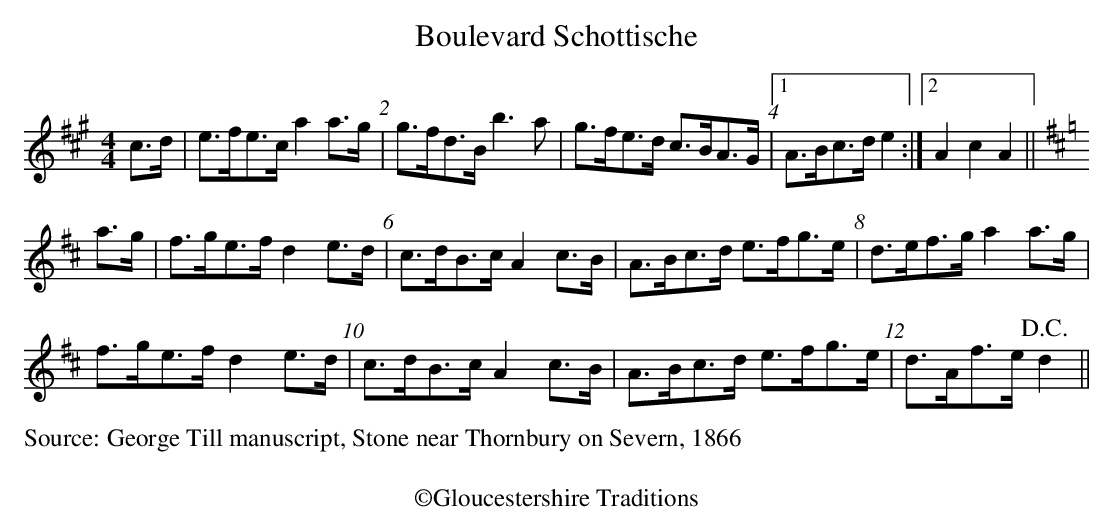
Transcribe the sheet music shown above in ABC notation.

X:1
T:Boulevard Schottische
U:P=!D.C.!
M:4/4
L:1/8
K:A
c>d | e>fe>c a2 a>g | g>fd>B  b3 a | g>fe>d c>BA>G |1 A>Bc>d e2 :|2 A2 c2 A2 ||
K: Dmaj
 a>g | f>ge>f d2 e>d | c>dB>c A2 c>B | A>Bc>d e>fg>e | d>ef>g a2 a>g |
 f>ge>f d2 e>d | c>dB>c A2 c>B|A>Bc>d e>fg>e | d>Af>e Pd2 ||
